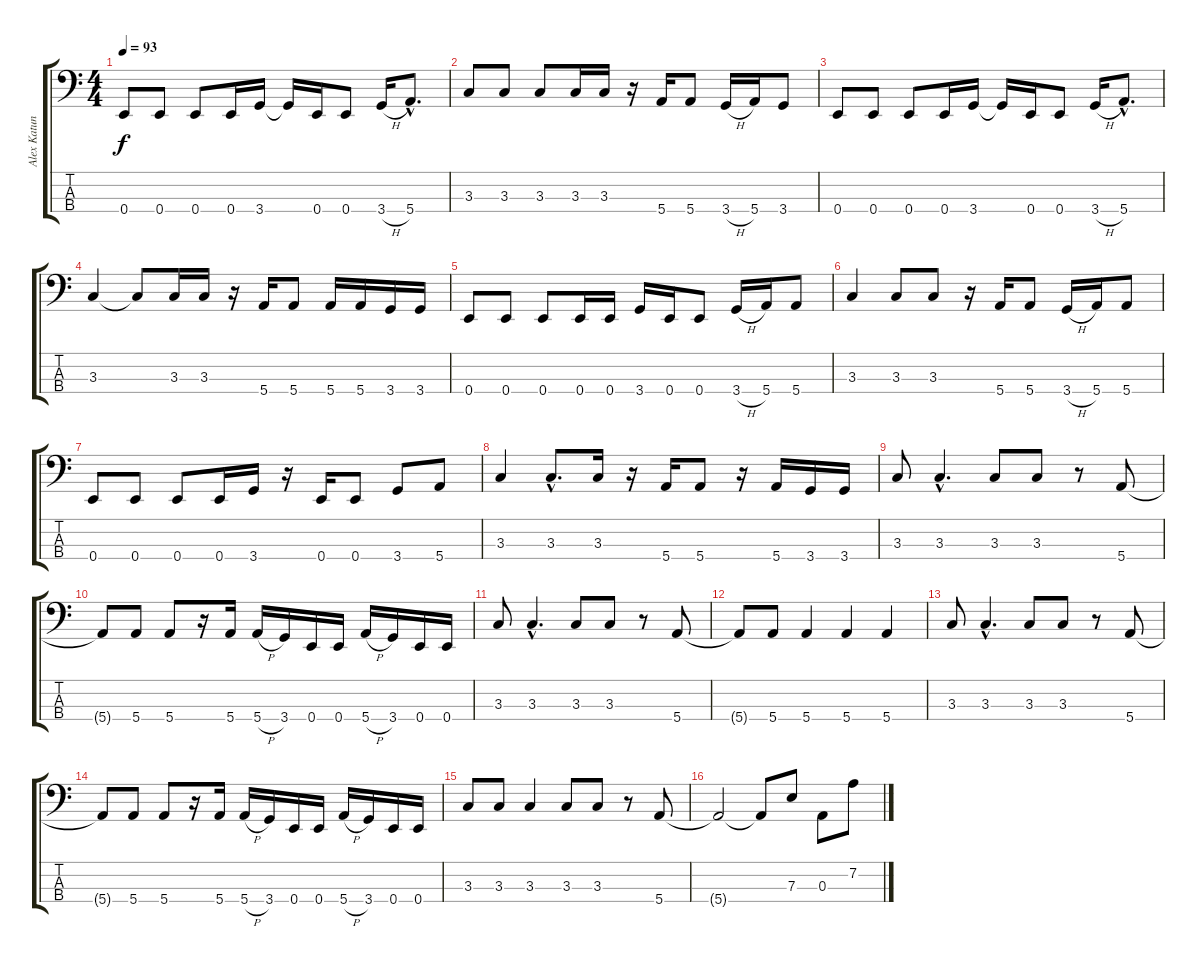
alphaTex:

\track ("Alex Katunich" "Alex Katun") {instrument electricbassfinger}
\staff {score tabs}
\tuning (G2 D2 A1 E1) {hide}
\ts (4 4)
\tempo 93
\clef f4
\ks c
0.4.8{dy f} 0.4.8 0.4.8 0.4.16 3.4.16 3.4{t}.16 0.4.16 0.4.8 3.4{h}.16 5.4{hac}.8{d} |
3.3.8 3.3.8 3.3.8 3.3.16 3.3.16 r.16 5.4.16 5.4.8 3.4{h}.16 5.4.16 3.4.8 |
0.4.8 0.4.8 0.4.8 0.4.16 3.4.16 3.4{t}.16 0.4.16 0.4.8 3.4{h}.16 5.4{hac}.8{d} |
3.3.4 3.3{t}.8 3.3.16 3.3.16 r.16 5.4.16 5.4.8 5.4.16 5.4.16 3.4.16 3.4.16 |
0.4.8 0.4.8 0.4.8 0.4.16 0.4.16 3.4.16 0.4.16 0.4.8 3.4{h}.16 5.4.16 5.4.8 |
3.3.4 3.3.8 3.3.8 r.16 5.4.16 5.4.8 3.4{h}.16 5.4.16 5.4.8 |
0.4.8 0.4.8 0.4.8 0.4.16 3.4.16 r.16 0.4.16 0.4.8 3.4.8 5.4.8 |
3.3.4 3.3{hac}.8{d} 3.3.16 r.16 5.4.16 5.4.8 r.16 5.4.16 3.4.16 3.4.16 |
3.3.8 3.3{hac}.4{d} 3.3.8 3.3.8 r.8 5.4.8 |
5.4{t}.8 5.4.8 5.4.8 r.16 5.4.16 5.4{h}.16 3.4.16 0.4.16 0.4.16 5.4{h}.16 3.4.16 0.4.16 0.4.16 |
3.3.8 3.3{hac}.4{d} 3.3.8 3.3.8 r.8 5.4.8 |
5.4{t}.8 5.4.8 5.4.4 5.4.4 5.4.4 |
3.3.8 3.3{hac}.4{d} 3.3.8 3.3.8 r.8 5.4.8 |
5.4{t}.8 5.4.8 5.4.8 r.16 5.4.16 5.4{h}.16 3.4.16 0.4.16 0.4.16 5.4{h}.16 3.4.16 0.4.16 0.4.16 |
3.3.8 3.3.8 3.3.4 3.3.8 3.3.8 r.8 5.4.8 |
5.4{t}.2 5.4{t}.8 7.3.8 0.3.8 7.2.8
